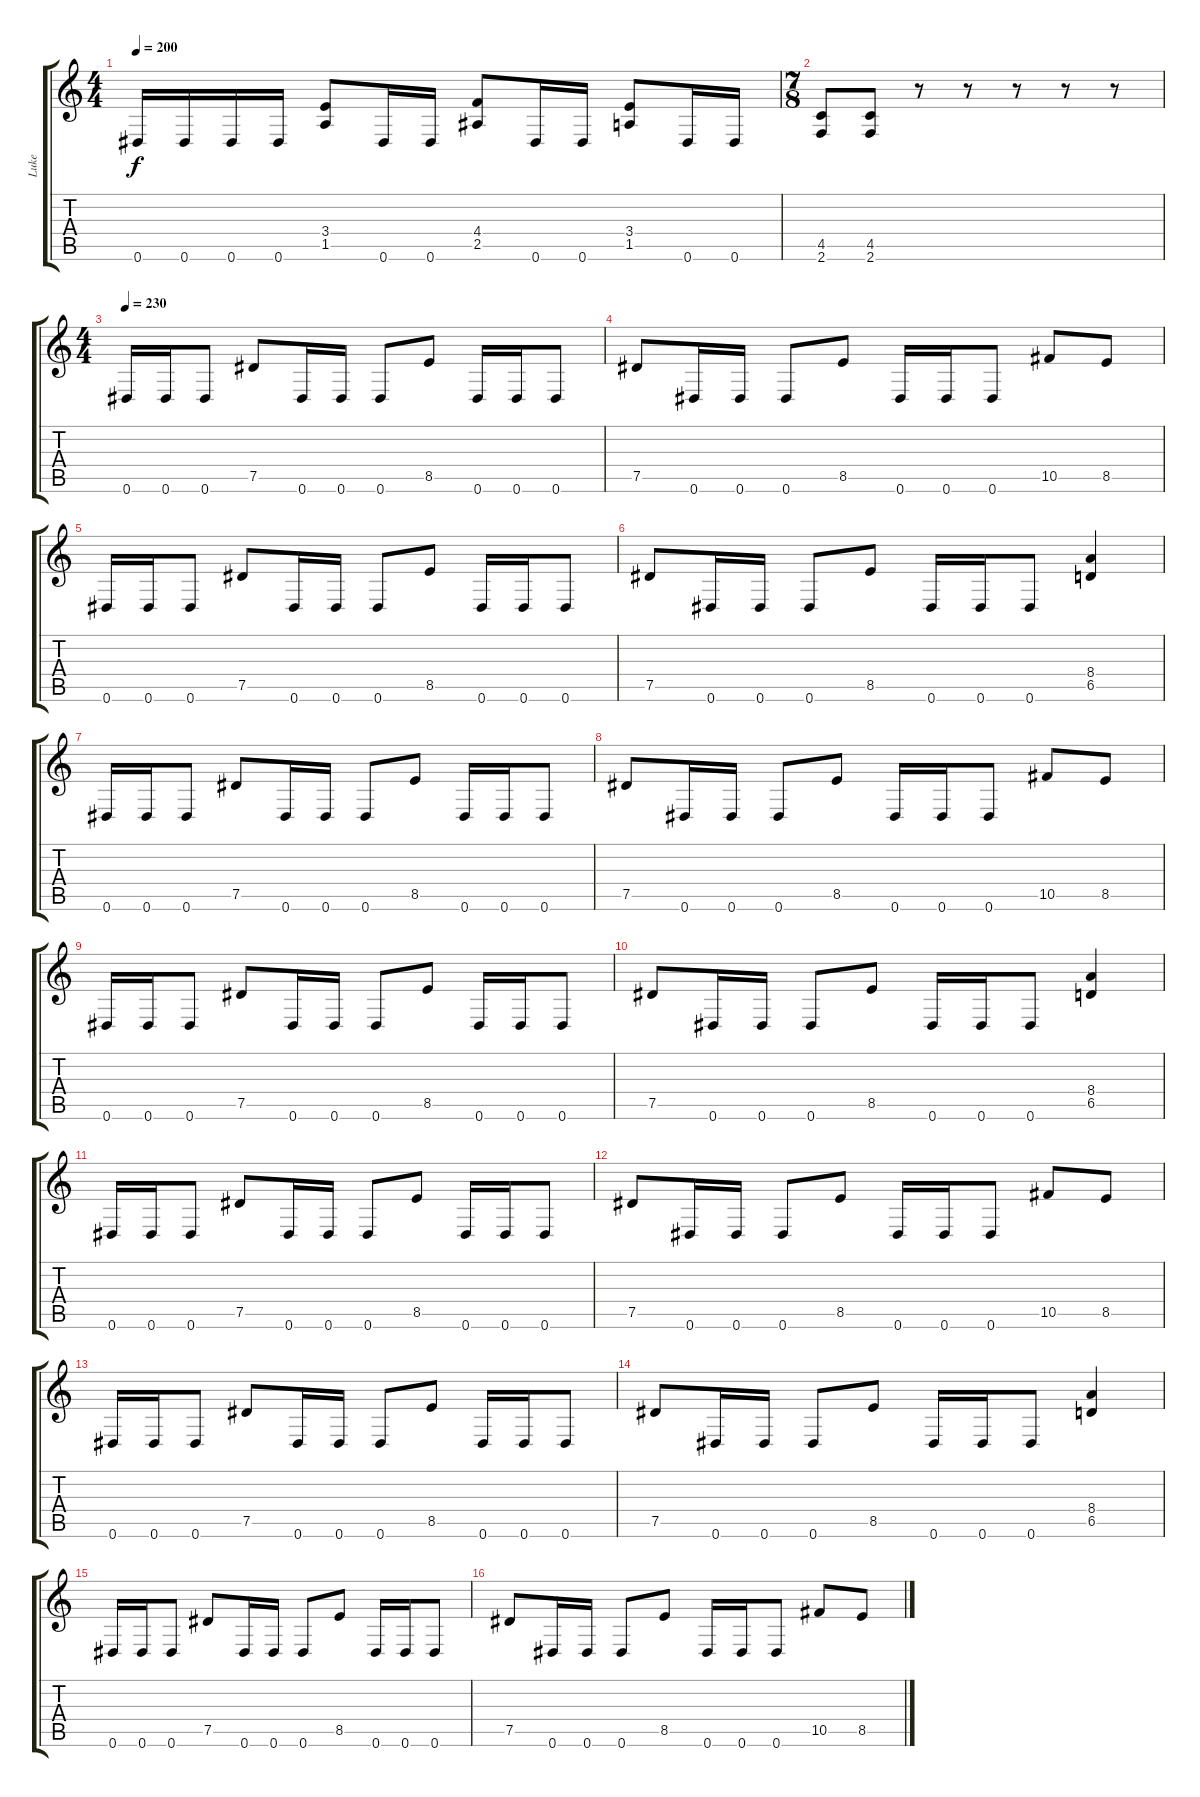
\track ("Luke" "Luke") {instrument distortionguitar}
\staff {score tabs}
\tuning (Eb4 Bb3 Gb3 Db3 Ab2 Eb2) {hide}
\ts (4 4)
\tempo 200
\clef g2
\ks c
0.6.16{dy f} 0.6.16 0.6.16 0.6.16 (3.4 1.5).8 0.6.16 0.6.16 (4.4 2.5).8 0.6.16 0.6.16 (3.4 1.5).8 0.6.16 0.6.16 |
\ts (7 8)
(4.5 2.6).8 (4.5 2.6).8 r.8 r.8 r.8 r.8 r.8 |
\ts (4 4)
\tempo 230
0.6.16 0.6.16 0.6.8 7.5.8 0.6.16 0.6.16 0.6.8 8.5.8 0.6.16 0.6.16 0.6.8 |
7.5.8 0.6.16 0.6.16 0.6.8 8.5.8 0.6.16 0.6.16 0.6.8 10.5.8 8.5.8 |
0.6.16 0.6.16 0.6.8 7.5.8 0.6.16 0.6.16 0.6.8 8.5.8 0.6.16 0.6.16 0.6.8 |
7.5.8 0.6.16 0.6.16 0.6.8 8.5.8 0.6.16 0.6.16 0.6.8 (8.4 6.5).4 |
0.6.16 0.6.16 0.6.8 7.5.8 0.6.16 0.6.16 0.6.8 8.5.8 0.6.16 0.6.16 0.6.8 |
7.5.8 0.6.16 0.6.16 0.6.8 8.5.8 0.6.16 0.6.16 0.6.8 10.5.8 8.5.8 |
0.6.16 0.6.16 0.6.8 7.5.8 0.6.16 0.6.16 0.6.8 8.5.8 0.6.16 0.6.16 0.6.8 |
7.5.8 0.6.16 0.6.16 0.6.8 8.5.8 0.6.16 0.6.16 0.6.8 (8.4 6.5).4 |
0.6.16 0.6.16 0.6.8 7.5.8 0.6.16 0.6.16 0.6.8 8.5.8 0.6.16 0.6.16 0.6.8 |
7.5.8 0.6.16 0.6.16 0.6.8 8.5.8 0.6.16 0.6.16 0.6.8 10.5.8 8.5.8 |
0.6.16 0.6.16 0.6.8 7.5.8 0.6.16 0.6.16 0.6.8 8.5.8 0.6.16 0.6.16 0.6.8 |
7.5.8 0.6.16 0.6.16 0.6.8 8.5.8 0.6.16 0.6.16 0.6.8 (8.4 6.5).4 |
0.6.16 0.6.16 0.6.8 7.5.8 0.6.16 0.6.16 0.6.8 8.5.8 0.6.16 0.6.16 0.6.8 |
7.5.8 0.6.16 0.6.16 0.6.8 8.5.8 0.6.16 0.6.16 0.6.8 10.5.8 8.5.8
